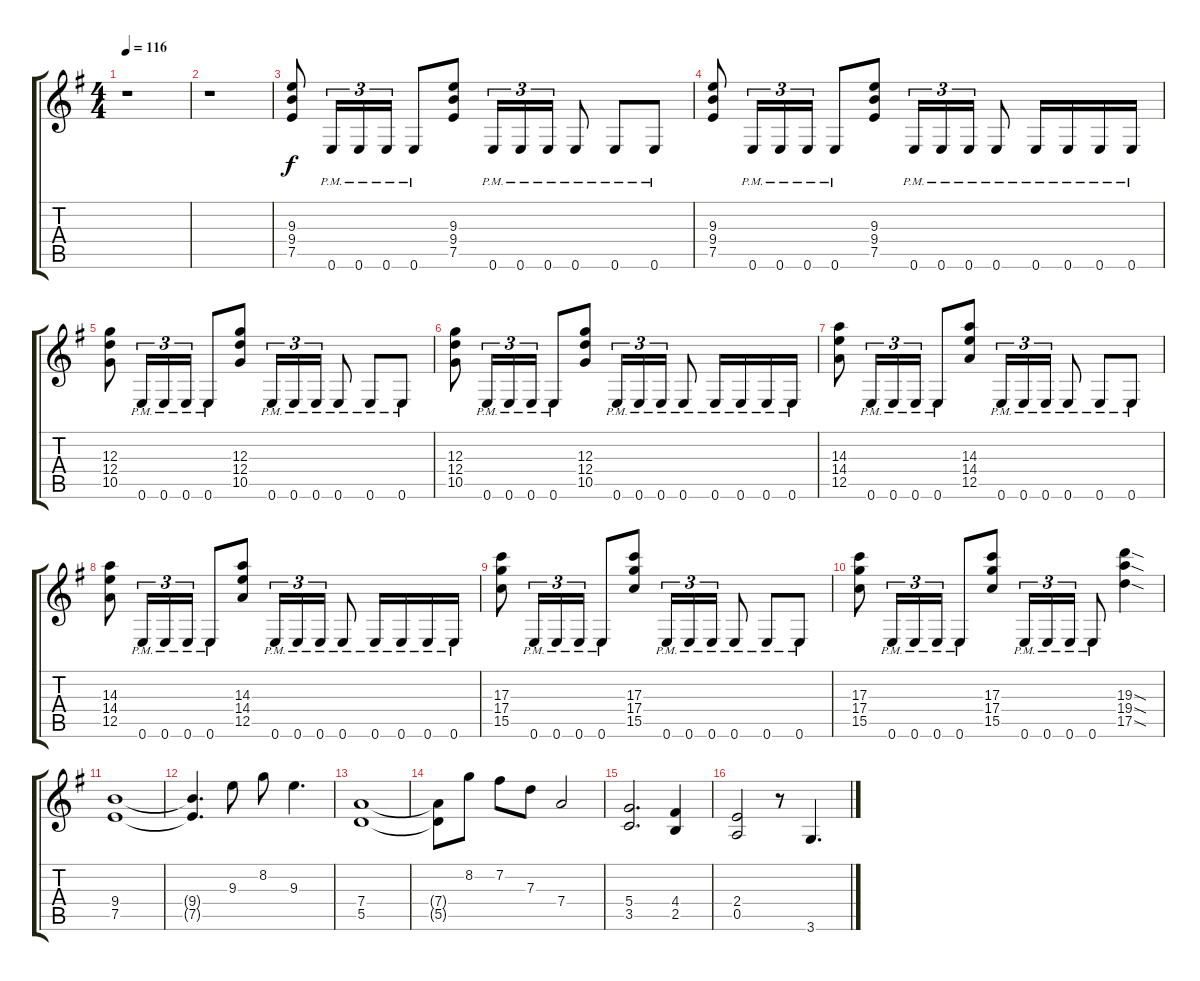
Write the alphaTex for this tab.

\track "" {instrument distortionguitar}
\staff {score tabs}
\tuning (E4 B3 G3 D3 A2 E2) {hide}
\ts (4 4)
\tempo 116
\clef g2
\ks g
r.1{dy f} |
r.1 |
(9.3 9.4 7.5).8{volume 12 balance 12} 0.6{pm}.16{tu (3 2)} 0.6{pm}.16{tu (3 2)} 0.6{pm}.16{tu (3 2)} 0.6{pm}.8 (9.3 9.4 7.5).8 0.6{pm}.16{tu (3 2)} 0.6{pm}.16{tu (3 2)} 0.6{pm}.16{tu (3 2)} 0.6{pm}.8 0.6{pm}.8 0.6{pm}.8 |
(9.3 9.4 7.5).8 0.6{pm}.16{tu (3 2)} 0.6{pm}.16{tu (3 2)} 0.6{pm}.16{tu (3 2)} 0.6{pm}.8 (9.3 9.4 7.5).8 0.6{pm}.16{tu (3 2)} 0.6{pm}.16{tu (3 2)} 0.6{pm}.16{tu (3 2)} 0.6{pm}.8 0.6{pm}.16 0.6{pm}.16 0.6{pm}.16 0.6{pm}.16 |
(12.3 12.4 10.5).8 0.6{pm}.16{tu (3 2)} 0.6{pm}.16{tu (3 2)} 0.6{pm}.16{tu (3 2)} 0.6{pm}.8 (12.3 12.4 10.5).8 0.6{pm}.16{tu (3 2)} 0.6{pm}.16{tu (3 2)} 0.6{pm}.16{tu (3 2)} 0.6{pm}.8 0.6{pm}.8 0.6{pm}.8 |
(12.3 12.4 10.5).8 0.6{pm}.16{tu (3 2)} 0.6{pm}.16{tu (3 2)} 0.6{pm}.16{tu (3 2)} 0.6{pm}.8 (12.3 12.4 10.5).8 0.6{pm}.16{tu (3 2)} 0.6{pm}.16{tu (3 2)} 0.6{pm}.16{tu (3 2)} 0.6{pm}.8 0.6{pm}.16 0.6{pm}.16 0.6{pm}.16 0.6{pm}.16 |
(14.3 14.4 12.5).8 0.6{pm}.16{tu (3 2)} 0.6{pm}.16{tu (3 2)} 0.6{pm}.16{tu (3 2)} 0.6{pm}.8 (14.3 14.4 12.5).8 0.6{pm}.16{tu (3 2)} 0.6{pm}.16{tu (3 2)} 0.6{pm}.16{tu (3 2)} 0.6{pm}.8 0.6{pm}.8 0.6{pm}.8 |
(14.3 14.4 12.5).8 0.6{pm}.16{tu (3 2)} 0.6{pm}.16{tu (3 2)} 0.6{pm}.16{tu (3 2)} 0.6{pm}.8 (14.3 14.4 12.5).8 0.6{pm}.16{tu (3 2)} 0.6{pm}.16{tu (3 2)} 0.6{pm}.16{tu (3 2)} 0.6{pm}.8 0.6{pm}.16 0.6{pm}.16 0.6{pm}.16 0.6{pm}.16 |
(17.3 17.4 15.5).8 0.6{pm}.16{tu (3 2)} 0.6{pm}.16{tu (3 2)} 0.6{pm}.16{tu (3 2)} 0.6{pm}.8 (17.3 17.4 15.5).8 0.6{pm}.16{tu (3 2)} 0.6{pm}.16{tu (3 2)} 0.6{pm}.16{tu (3 2)} 0.6{pm}.8 0.6{pm}.8 0.6{pm}.8 |
(17.3 17.4 15.5).8 0.6{pm}.16{tu (3 2)} 0.6{pm}.16{tu (3 2)} 0.6{pm}.16{tu (3 2)} 0.6{pm}.8 (17.3 17.4 15.5).8 0.6{pm}.16{tu (3 2)} 0.6{pm}.16{tu (3 2)} 0.6{pm}.16{tu (3 2)} 0.6{pm}.8 (19.3{sod} 19.4{sod} 17.5{sod}).4 |
(9.4 7.5).1 |
(9.4{t} 7.5{t}).4{d} 9.3.8 8.2.8 9.3.4{d} |
(7.4 5.5).1 |
(7.4{t} 5.5{t}).8 8.2.8 7.2.8 7.3.8 7.4.2 |
(5.4 3.5).2{d} (4.4 2.5).4 |
(2.4 0.5).2 r.8 3.6.4{d}
